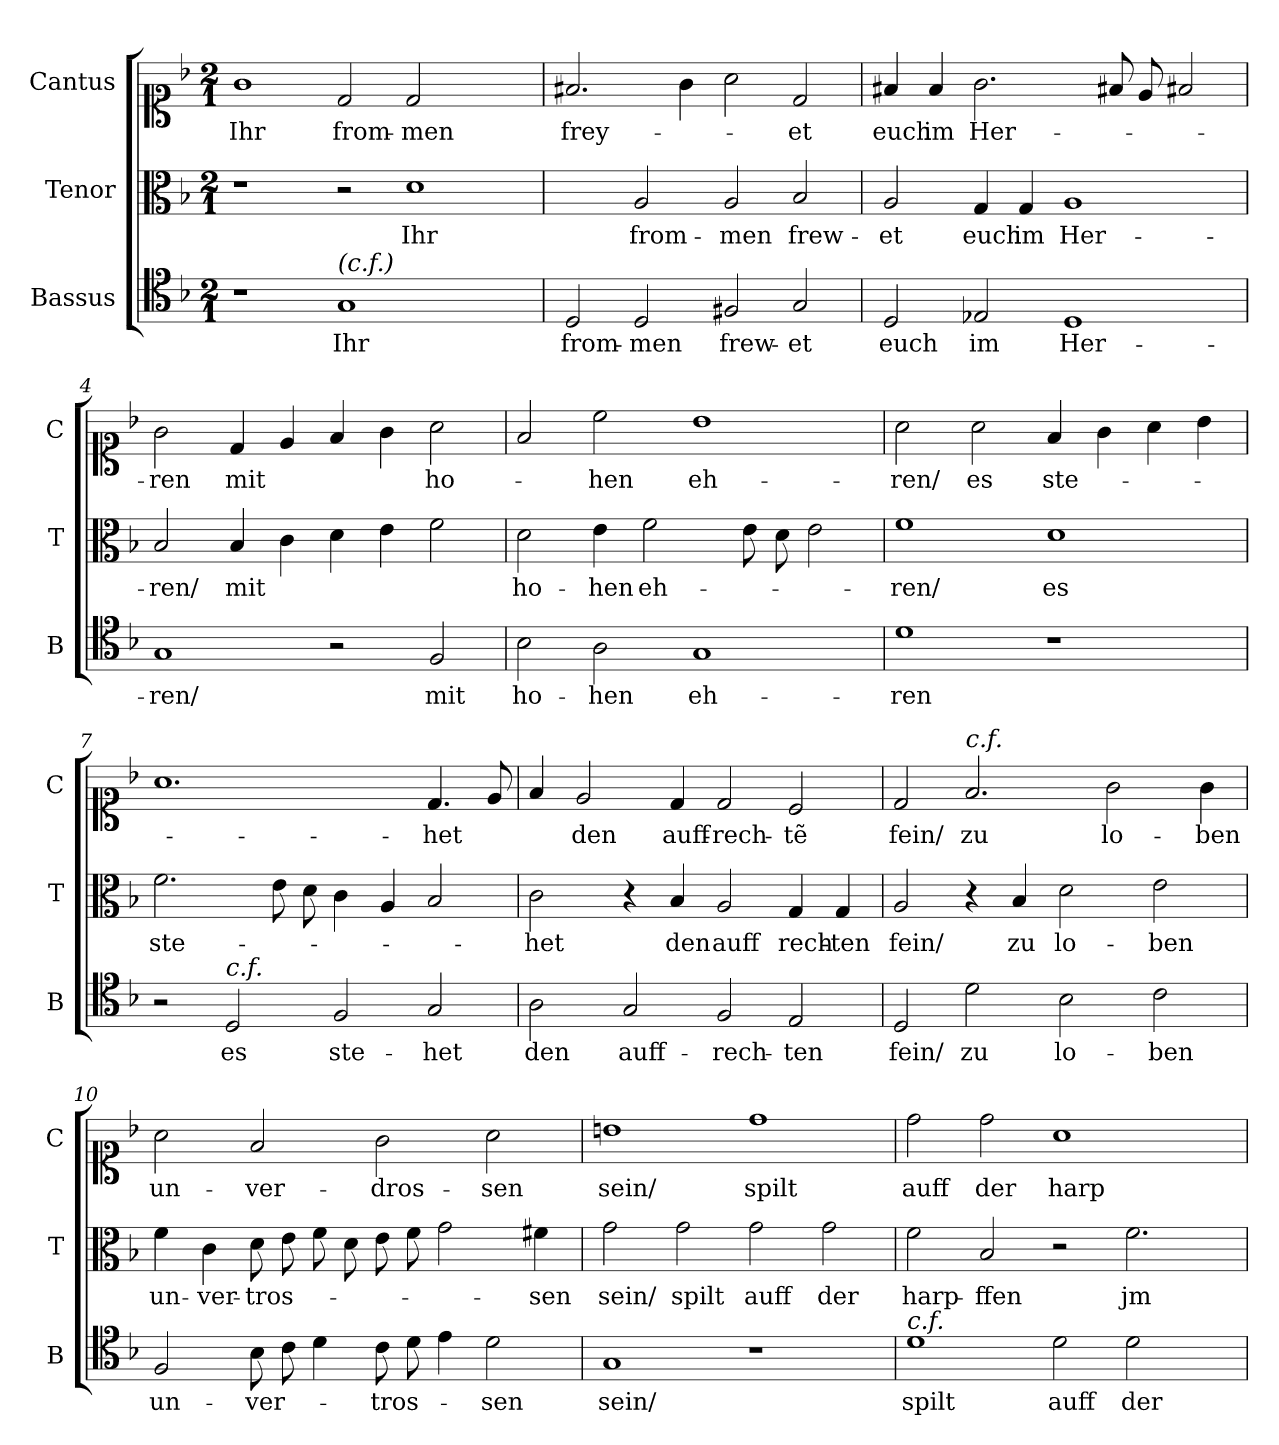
**kern	**text	**kern	**text	**kern	**text
*part3	*part3	*part2	*part2	*part1	*part1
*staff3	*staff3	*staff2	*staff2	*staff1	*staff1
*I"Bassus	*	*I"Tenor	*	*I"Cantus	*
*I'B	*	*I'T	*	*I'C	*
*clefC4	*	*clefC3	*	*clefC1	*
*k[b-]	*	*k[b-]	*	*k[b-]	*
*G:dor	*	*G:dor	*	*G:dor	*
*M2/1	*	*M2/1	*	*M2/1	*
*MM180	*	*MM180	*	*MM180	*
=1	=1	=1	=1	=1	=1
1r	.	1r	.	1g	Ihr
!LO:TX:a:i:t=(c.f.)	!	!	!	!	!
1G	Ihr	2r	.	2d	from-
.	.	1d	Ihr	2d	-men
2ryy	.	.	.	2ryy	.
=2	=2	=2	=2	=2	=2
2D	from-	2ryy	.	2.f#X	frey-
2D	-men	2A	from-	.	.
.	.	.	.	4g	.
2F#X	frew-	2A	-men	2a	.
2G	-et	2B-	frew-	2d	-et
=3	=3	=3	=3	=3	=3
2D	euch	2A	-et	4f#X	euch
.	.	.	.	4f#	im
2E-X	im	4G	euch	2.g	Her-
.	.	4G	im	.	.
1D	Her-	1A	Her-	.	.
.	.	.	.	8f#X	.
.	.	.	.	8e	.
.	.	.	.	2f#X	.
=4	=4	=4	=4	=4	=4
1G	-ren/	2B-	-ren/	2g	-ren
.	.	4B-	mit	4d	mit
.	.	4c	.	4e	.
2r	.	4d	.	4f	.
.	.	4e	.	4g	.
2F	mit	2f	.	2a	ho-
=5	=5	=5	=5	=5	=5
2B-	ho-	2d	ho-	2f	.
2A	-hen	4e	-hen	2cc	-hen
.	.	2f	eh-	.	.
1G	eh-	.	.	1b-	eh-
.	.	8e	.	.	.
.	.	8d	.	.	.
.	.	2e	.	.	.
=6	=6	=6	=6	=6	=6
1d	-ren	1f	-ren/	2a	-ren/
.	.	.	.	2a	es
1r	.	1d	es	4f	ste-
.	.	.	.	4g	.
.	.	.	.	4a	.
.	.	.	.	4b-	.
=7	=7	=7	=7	=7	=7
2r	.	2.f	ste-	1.a	.
!LO:TX:a:i:t=c.f.	!	!	!	!	!
2D	es	.	.	.	.
.	.	8e	.	.	.
.	.	8d	.	.	.
2F	ste-	4c	.	.	.
.	.	4A	.	.	.
2G	-het	2B-	.	4.d	-het
.	.	.	.	8e	.
=8	=8	=8	=8	=8	=8
2A	den	2c	-het	4f	.
.	.	.	.	2e	den
2G	auff-	4r	.	.	.
.	.	4B-	den	4d	auff-
2F	-rech-	2A	auff	2d	-rech-
2E	-ten	4G	rech-	2c	-tẽ
.	.	4G	-ten	.	.
=9	=9	=9	=9	=9	=9
2D	fein/	2A	fein/	2d	fein/
!	!	!	!	!LO:TX:a:i:t=c.f.	!
2d	zu	4r	.	2.f	zu
.	.	4B-	zu	.	.
2B-	lo-	2d	lo-	.	.
.	.	.	.	2g	lo-
2c	-ben	2e	-ben	.	.
.	.	.	.	4g	-ben
=10	=10	=10	=10	=10	=10
2F	un-	4f	un-	2a	un-
.	.	4c	-ver-	.	.
8B-	-ver-	8d	-tros-	2f	-ver-
8c	.	8e	.	.	.
4d	.	8f	.	.	.
.	.	8d	.	.	.
8c	-tros-	8e	.	2g	-dros-
8d	.	8f	.	.	.
4e	.	2g	.	.	.
2d	-sen	.	.	2a	-sen
.	.	4f#X	-sen	.	.
=11	=11	=11	=11	=11	=11
1G	sein/	2g	sein/	1bn	sein/
.	.	2g	spilt	.	.
1r	.	2g	auff	1dd	spilt
.	.	2g	der	.	.
=12	=12	=12	=12	=12	=12
!LO:TX:a:i:t=c.f.	!	!	!	!	!
1d	spilt	2f	harp-	2dd	auff
.	.	2B-	-ffen	2dd	der
2d	auff	2r	.	1a	harp-
2d	der	2.f	jm	.	.
4ryy	.	.	.	4ryy	.
=	=	=	=	=	=
*-	*-	*-	*-	*-	*-
